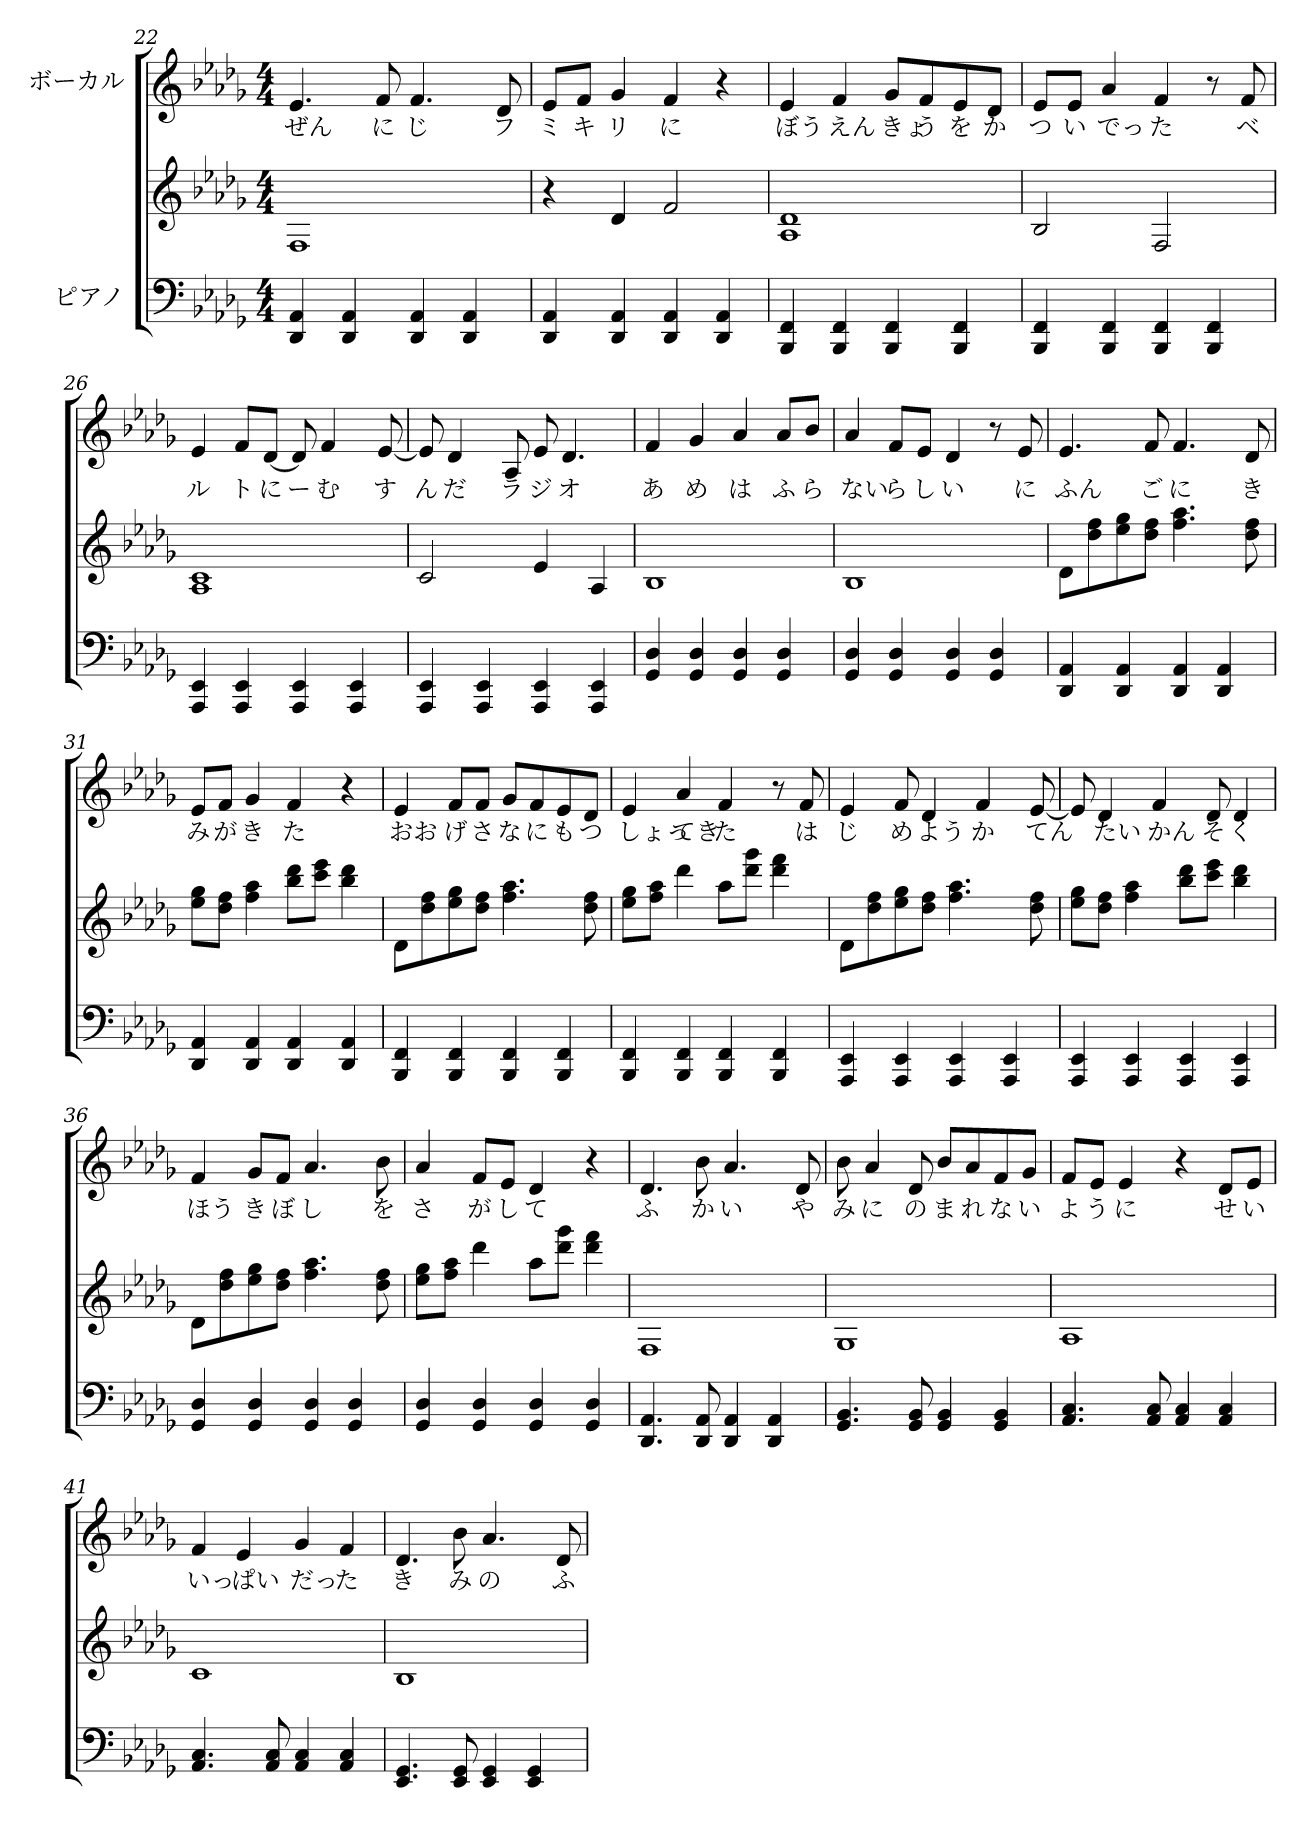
**kern	**kern	**kern	**text
*part2	*part2	*part1	*part1
*staff3	*staff2	*staff1	*staff1
*I"ピアノ	*	*I"ボーカル	*
*clefF4	*clefG2	*clefG2	*
*k[b-e-a-d-g-]	*k[b-e-a-d-g-]	*k[b-e-a-d-g-]	*
*M4/4	*M4/4	*M4/4	*
=22	=22	=22	=22
!	!	!	!LO:LY:b
4DD-/ 4AA-/	1F	4.e-/	ぜん
4DD-/ 4AA-/	.	.	.
!	!	!	!LO:LY:b
.	.	8f/	に
!	!	!	!LO:LY:b
4DD-/ 4AA-/	.	4.f/	じ
4DD-/ 4AA-/	.	.	.
!	!	!	!LO:LY:b
.	.	8d-/	フ
=23	=23	=23	=23
!	!	!	!LO:LY:b
4DD-/ 4AA-/	4r	8e-/L	ミ
!	!	!	!LO:LY:b
.	.	8f/J	キ
!	!	!	!LO:LY:b
4DD-/ 4AA-/	4d-/	4g-/	リ
!	!	!	!LO:LY:b
4DD-/ 4AA-/	2f/	4f/	に
4DD-/ 4AA-/	.	4r	.
=24	=24	=24	=24
!	!	!	!LO:LY:b
4BBB-/ 4FF/	1A- 1d-	4e-/	ぼう
!	!	!	!LO:LY:b
4BBB-/ 4FF/	.	4f/	えん
!	!	!	!LO:LY:b
4BBB-/ 4FF/	.	8g-/L	きょ
!	!	!	!LO:LY:b
.	.	8f/	う
!	!	!	!LO:LY:b
4BBB-/ 4FF/	.	8e-/	を
!	!	!	!LO:LY:b
.	.	8d-/J	か
!!LO:LB:g=z
=25	=25	=25	=25
!	!	!	!LO:LY:b
4BBB-/ 4FF/	2B-/	8e-/L	つ
!	!	!	!LO:LY:b
.	.	8e-/J	い
!	!	!	!LO:LY:b
4BBB-/ 4FF/	.	4a-/	でっ
!	!	!	!LO:LY:b
4BBB-/ 4FF/	2F/	4f/	た
4BBB-/ 4FF/	.	8r	.
!	!	!	!LO:LY:b
.	.	8f/	ベ
=26	=26	=26	=26
!	!	!	!LO:LY:b
4AAA-/ 4EE-/	1A- 1c	4e-/	ル
!	!	!	!LO:LY:b
4AAA-/ 4EE-/	.	8f/L	ト
!	!	!	!LO:LY:b
.	.	[8d-/J	に
!	!	!	!LO:LY:b
4AAA-/ 4EE-/	.	8d-/]	ー
!	!	!	!LO:LY:b
.	.	4f/	む
4AAA-/ 4EE-/	.	.	.
!	!	!	!LO:LY:b
.	.	[8e-/	す
=27	=27	=27	=27
!	!	!	!LO:LY:b
4AAA-/ 4EE-/	2c/	8e-/]	ん
!	!	!	!LO:LY:b
.	.	4d-/	だ
4AAA-/ 4EE-/	.	.	.
!	!	!	!LO:LY:b
.	.	8A-/	ラ
!	!	!	!LO:LY:b
4AAA-/ 4EE-/	4e-/	8e-/	ジ
!	!	!	!LO:LY:b
.	.	4.d-/	オ
4AAA-/ 4EE-/	4A-/	.	.
=28	=28	=28	=28
!	!	!	!LO:LY:b
4GG-/ 4D-/	1B-	4f/	あ
!	!	!	!LO:LY:b
4GG-/ 4D-/	.	4g-/	め
!	!	!	!LO:LY:b
4GG-/ 4D-/	.	4a-/	は
!	!	!	!LO:LY:b
4GG-/ 4D-/	.	8a-/L	ふ
!	!	!	!LO:LY:b
.	.	8b-/J	ら
!!LO:LB:g=z
=29	=29	=29	=29
!	!	!	!LO:LY:b
4GG-/ 4D-/	1B-	4a-/	ない
!	!	!	!LO:LY:b
4GG-/ 4D-/	.	8f/L	ら
!	!	!	!LO:LY:b
.	.	8e-/J	し
!	!	!	!LO:LY:b
4GG-/ 4D-/	.	4d-/	い
4GG-/ 4D-/	.	8r	.
!	!	!	!LO:LY:b
.	.	8e-/	に
=30	=30	=30	=30
!	!	!	!LO:LY:b
4DD-/ 4AA-/	8d-\L	4.e-/	ふん
.	8dd-\ 8ff\	.	.
4DD-/ 4AA-/	8ee-\ 8gg-\	.	.
!	!	!	!LO:LY:b
.	8dd-\ 8ff\J	8f/	ご
!	!	!	!LO:LY:b
4DD-/ 4AA-/	4.ff\ 4.aa-\	4.f/	に
4DD-/ 4AA-/	.	.	.
!	!	!	!LO:LY:b
.	8dd-\ 8ff\	8d-/	き
=31	=31	=31	=31
!	!	!	!LO:LY:b
4DD-/ 4AA-/	8ee-\ 8gg-\L	8e-/L	み
!	!	!	!LO:LY:b
.	8dd-\ 8ff\J	8f/J	が
!	!	!	!LO:LY:b
4DD-/ 4AA-/	4ff\ 4aa-\	4g-/	き
!	!	!	!LO:LY:b
4DD-/ 4AA-/	8bb-\ 8ddd-\L	4f/	た
.	8ccc\ 8eee-\J	.	.
4DD-/ 4AA-/	4bb-\ 4ddd-\	4r	.
=32	=32	=32	=32
!	!	!	!LO:LY:b
4BBB-/ 4FF/	8d-\L	4e-/	おお
.	8dd-\ 8ff\	.	.
!	!	!	!LO:LY:b
4BBB-/ 4FF/	8ee-\ 8gg-\	8f/L	げ
!	!	!	!LO:LY:b
.	8dd-\ 8ff\J	8f/J	さ
!	!	!	!LO:LY:b
4BBB-/ 4FF/	4.ff\ 4.aa-\	8g-/L	な
!	!	!	!LO:LY:b
.	.	8f/	に
!	!	!	!LO:LY:b
4BBB-/ 4FF/	.	8e-/	も
!	!	!	!LO:LY:b
.	8dd-\ 8ff\	8d-/J	つ
!!LO:PB:g=z
=33	=33	=33	=33
!	!	!	!LO:LY:b
4BBB-/ 4FF/	8ee-\ 8gg-\L	4e-/	しょっ
.	8ff\ 8aa-\J	.	.
!	!	!	!LO:LY:b
4BBB-/ 4FF/	4ddd-\	4a-/	てき
!	!	!	!LO:LY:b
4BBB-/ 4FF/	8aa-\L	4f/	た
.	8ddd-\ 8ggg-\J	.	.
4BBB-/ 4FF/	4ddd-\ 4fff\	8r	.
!	!	!	!LO:LY:b
.	.	8f/	は
=34	=34	=34	=34
!	!	!	!LO:LY:b
4AAA-/ 4EE-/	8d-\L	4e-/	じ
.	8dd-\ 8ff\	.	.
!	!	!	!LO:LY:b
4AAA-/ 4EE-/	8ee-\ 8gg-\	8f/	め
!	!	!	!LO:LY:b
.	8dd-\ 8ff\J	4d-/	よう
4AAA-/ 4EE-/	4.ff\ 4.aa-\	.	.
!	!	!	!LO:LY:b
.	.	4f/	か
4AAA-/ 4EE-/	.	.	.
!	!	!	!LO:LY:b
.	8dd-\ 8ff\	[8e-/	てん
=35	=35	=35	=35
4AAA-/ 4EE-/	8ee-\ 8gg-\L	8e-/]	.
!	!	!	!LO:LY:b
.	8dd-\ 8ff\J	4d-/	たい
4AAA-/ 4EE-/	4ff\ 4aa-\	.	.
!	!	!	!LO:LY:b
.	.	4f/	かん
4AAA-/ 4EE-/	8bb-\ 8ddd-\L	.	.
!	!	!	!LO:LY:b
.	8ccc\ 8eee-\J	8d-/	そ
!	!	!	!LO:LY:b
4AAA-/ 4EE-/	4bb-\ 4ddd-\	4d-/	く
=36	=36	=36	=36
!	!	!	!LO:LY:b
4GG-/ 4D-/	8d-\L	4f/	ほう
.	8dd-\ 8ff\	.	.
!	!	!	!LO:LY:b
4GG-/ 4D-/	8ee-\ 8gg-\	8g-/L	き
!	!	!	!LO:LY:b
.	8dd-\ 8ff\J	8f/J	ぼ
!	!	!	!LO:LY:b
4GG-/ 4D-/	4.ff\ 4.aa-\	4.a-/	し
4GG-/ 4D-/	.	.	.
!	!	!	!LO:LY:b
.	8dd-\ 8ff\	8b-\	を
!!LO:LB:g=z
=37	=37	=37	=37
!	!	!	!LO:LY:b
4GG-/ 4D-/	8ee-\ 8gg-\L	4a-/	さ
.	8ff\ 8aa-\J	.	.
!	!	!	!LO:LY:b
4GG-/ 4D-/	4ddd-\	8f/L	が
!	!	!	!LO:LY:b
.	.	8e-/J	し
!	!	!	!LO:LY:b
4GG-/ 4D-/	8aa-\L	4d-/	て
.	8ddd-\ 8ggg-\J	.	.
4GG-/ 4D-/	4ddd-\ 4fff\	4r	.
=38	=38	=38	=38
!	!	!	!LO:LY:b
4.DD-/ 4.AA-/	1F	4.d-/	ふ
!	!	!	!LO:LY:b
8DD-/ 8AA-/	.	8b-\	か
!	!	!	!LO:LY:b
4DD-/ 4AA-/	.	4.a-/	い
4DD-/ 4AA-/	.	.	.
!	!	!	!LO:LY:b
.	.	8d-/	や
=39	=39	=39	=39
!	!	!	!LO:LY:b
4.GG-/ 4.BB-/	1G-	8b-\	み
!	!	!	!LO:LY:b
.	.	4a-/	に
!	!	!	!LO:LY:b
8GG-/ 8BB-/	.	8d-/	の
!	!	!	!LO:LY:b
4GG-/ 4BB-/	.	8b-/L	ま
!	!	!	!LO:LY:b
.	.	8a-/	れ
!	!	!	!LO:LY:b
4GG-/ 4BB-/	.	8f/	な
!	!	!	!LO:LY:b
.	.	8g-/J	い
=40	=40	=40	=40
!	!	!	!LO:LY:b
4.AA-/ 4.C/	1A-	8f/L	よ
!	!	!	!LO:LY:b
.	.	8e-/J	う
!	!	!	!LO:LY:b
.	.	4e-/	に
8AA-/ 8C/	.	.	.
4AA-/ 4C/	.	4r	.
!	!	!	!LO:LY:b
4AA-/ 4C/	.	8d-/L	せ
!	!	!	!LO:LY:b
.	.	8e-/J	い
!!LO:LB:g=z
=41	=41	=41	=41
!	!	!	!LO:LY:b
4.AA-/ 4.C/	1c	4f/	いっ
!	!	!	!LO:LY:b
.	.	4e-/	ぱい
8AA-/ 8C/	.	.	.
!	!	!	!LO:LY:b
4AA-/ 4C/	.	4g-/	だっ
!	!	!	!LO:LY:b
4AA-/ 4C/	.	4f/	た
=42	=42	=42	=42
!	!	!	!LO:LY:b
4.EE-/ 4.GG-/	1B-	4.d-/	き
!	!	!	!LO:LY:b
8EE-/ 8GG-/	.	8b-\	み
!	!	!	!LO:LY:b
4EE-/ 4GG-/	.	4.a-/	の
4EE-/ 4GG-/	.	.	.
!	!	!	!LO:LY:b
.	.	8d-/	ふ
=	=	=	=
*-	*-	*-	*-
